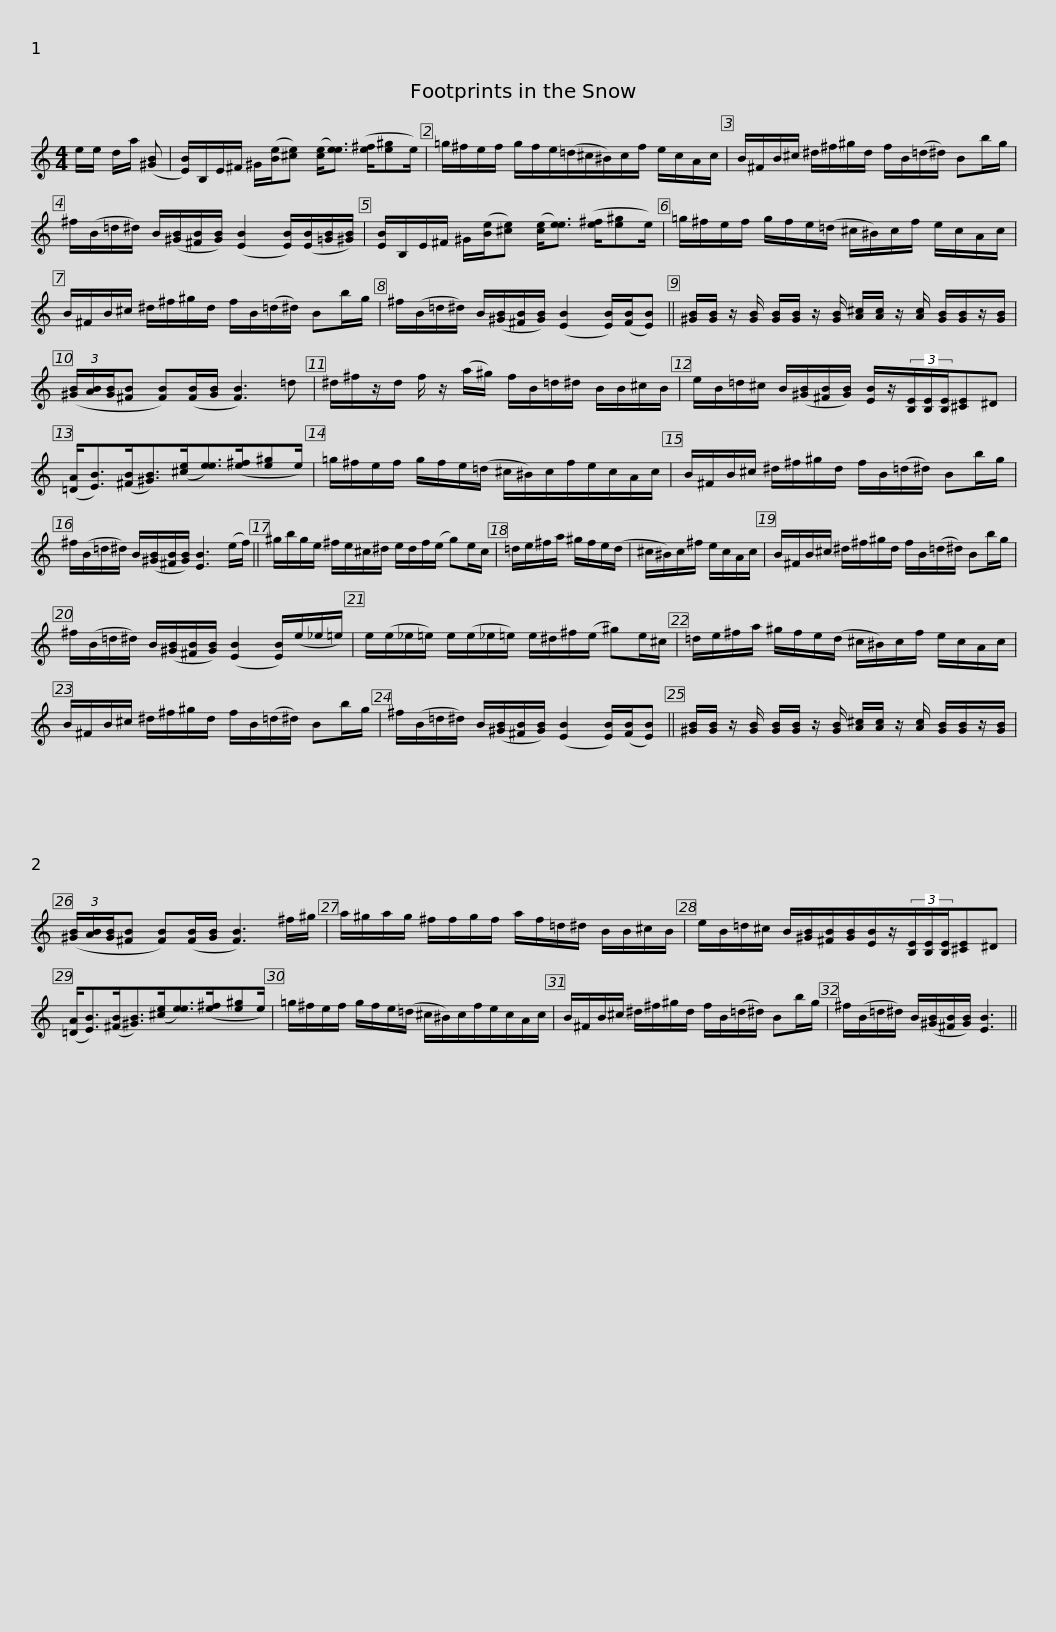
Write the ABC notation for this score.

X:1
L:1/8
M:4/4
I:linebreak $
K:C
V:1 treble
V:1
 e/e/ d/a/ ([^GB] | [EB]/)B,/E/^F/ ^G/([Be]/[^ce]) ([ce]<[ee]) ([e^f]/[e^g]e/) | =g/^f/e/f/ g/f/e/(=d/^c/^B/)c/f/ e/c/A/c/ |$ B/^F/B/^c/ ^d/^f/^g/d/ f/B/(=d/^d/) Bb/g/ | ^f/(B/=d/^d/) B/([^GB]/[^FB]/[GB]/) ([EB]2 [EB]/)([EB]/[=GB]/[^GB]/) | %5
 [EB]/B,/E/^F/ ^G/([Be]/[^ce]) ([ce]<[ee]) ([e^f]/[e^g]e/) |$ =g/^f/e/f/ g/f/e/(=d/ ^c/^B/)c/f/ e/c/A/c/ | B/^F/B/^c/ ^d/^f/^g/d/ f/B/(=d/^d/) Bb/g/ |$ ^f/(B/=d/^d/) B/([^GB]/[^FB]/[GB]/) ([EB]2 [EB]/)([FB]/[EB]) || [^GB]/[GB]/ z/ [GB]/ [GB]/[GB]/ z/ [GB]/ [A^c]/[Ac]/ z/ [Ac]/ [GB]/[GB]/z/[GB]/ | %10
 (3([^GB]/[AB]/[GB]/[^FB] [FB])([FB]/[GB]/ [FB]3) =d |$ ^d/^f/z/d/ f/ z/ (a/^g/) f/B/=d/^d/ B/B/^c/B/ | e/B/=d/^c/ B/([^GB]/[^FB]/[GB]/) [EB]/z/(3[B,E]/[B,E]/[B,E]/[^CE]^D | ([=DA]<[EB])([^FB]<[^GB])([^ce]<[ee])([e^f]/[e^g]e/) |$ =g/^f/e/f/ g/f/e/(=d/ ^c/^B/)c/f/e/c/A/c/ | %15
 B/^F/B/^c/ ^d/^f/^g/d/ f/B/(=d/^d/) Bb/g/ | ^f/(B/=d/^d/) B/([^GB]/[^FB]/[GB]/) [EB]3 (e/f/) ||$ ^g/b/g/e/ ^f/e/^c/^d/ e/d/f/(e/ g)e/c/ | =d/e/^f/a/ ^g/f/e/(d/ | ^c/^B/)c/^f/ e/c/A/c/ |$ %20
 B/^F/B/^c/ ^d/^f/^g/d/ f/B/(=d/^d/) Bb/g/ | ^f/(B/=d/^d/) B/([^GB]/[^FB]/[GB]/) ([EB]2 [EB]/)(e/_e/=e/) |$ e/(e/_e/=e/) e/(e/_e/=e/) e/^d/^f/(e/ ^g)e/^c/ | =d/e/^f/a/ ^g/f/e/(d/ ^c/^B/)c/f/ e/c/A/c/ |$ B/^F/B/^c/ ^d/^f/^g/d/ f/B/(=d/^d/) Bb/g/ | %25
 ^f/(B/=d/^d/) B/([^GB]/[^FB]/[GB]/) ([EB]2 [EB]/)([FB]/[EB]) || [^GB]/[GB]/ z/ [GB]/ [GB]/[GB]/ z/ [GB]/ [A^c]/[Ac]/ z/ [Ac]/ [GB]/[GB]/z/[GB]/ |$ (3([^GB]/[AB]/[GB]/[^FB] [FB])([FB]/[GB]/ [FB]3) ^f/^g/ | a/^g/a/g/ ^f/f/g/f/ a/f/=d/^d/ B/B/^c/B/ | e/B/=d/^c/ B/[^GB]/[^FB]/[GB]/[EB]/z/(3[B,E]/[B,E]/[B,E]/[^CE]^D |$ %30
 ([=DA]<[EB])([^FB]<[^GB])([^ce]<[ee])([e^f]/[e^g]e/) | =g/^f/e/f/ g/f/e/(=d/ ^c/^B/)c/f/e/c/A/c/ | B/^F/B/^c/ ^d/^f/^g/d/ f/B/(=d/^d/) Bb/g/ |$ ^f/(B/=d/^d/) B/([^GB]/[^FB]/[GB]/) [EB]3 || %34
